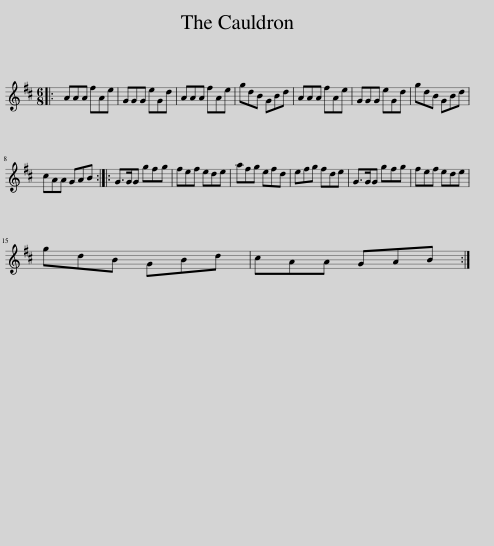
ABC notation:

X:1
L:1/8
M:6/8
I:linebreak $
K:D
V:1 treble
V:1
|: AAA fAe | GGG eGd | AAA fAe | gdB GBd | AAA fAe | %5
 GGG eGd | gdB GBd |$ cAA GAB :: G>GG gfg | fef ede | %10
 afg efd | efg fde | G>GG gfg | fef ede |$ gdB GBd | %15
 cAA GAB :| %16
